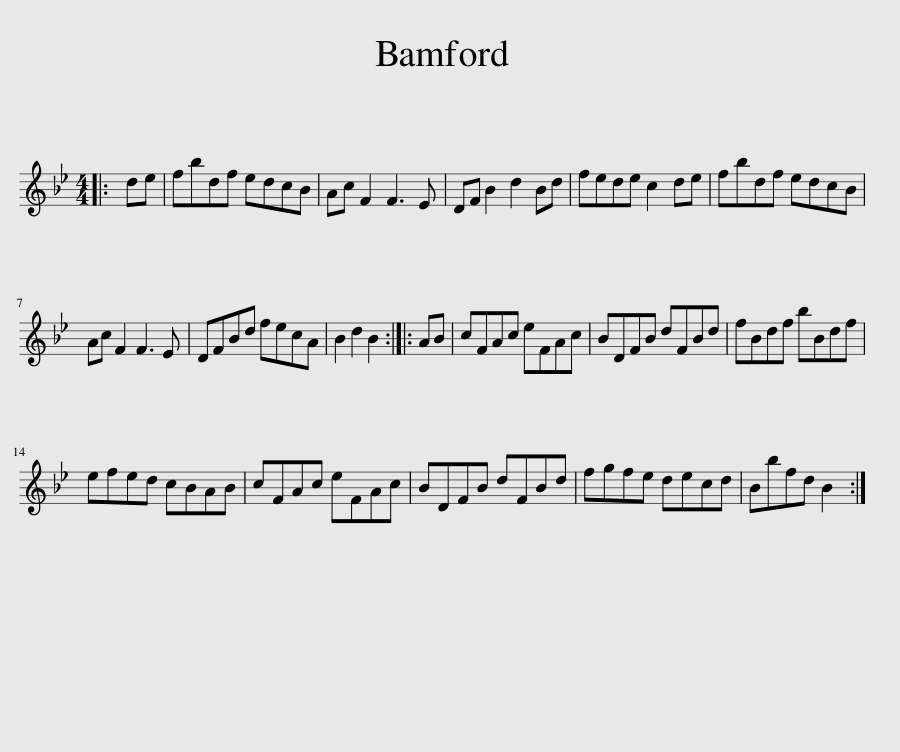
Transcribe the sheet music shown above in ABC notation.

X:1
L:1/8
M:4/4
I:linebreak $
K:Gmin
V:1 treble
V:1
|: de | fbdf edcB | Ac F2 F3 E | DF B2 d2 Bd | fede c2 de | %5
 fbdf edcB |$ Ac F2 F3 E | DFBd fecA | B2 d2 B2 :: AB | %10
 cFAc eFAc | BDFB dFBd | fBdf bBdf |$ efed cBAB | cFAc eFAc | %15
 BDFB dFBd | fgfe decd | Bbfd B2 :| %18
